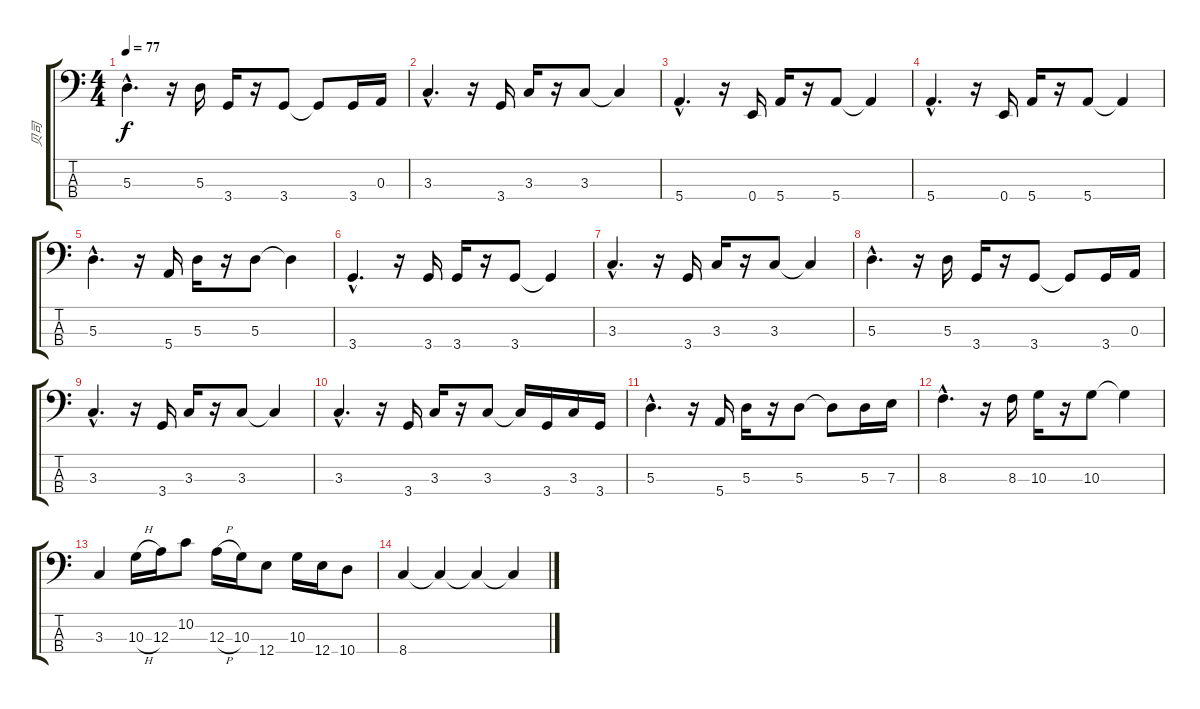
\track ("贝司" "贝司") {instrument electricbassfinger}
\staff {score tabs}
\tuning (G2 D2 A1 E1) {hide}
\ts (4 4)
\tempo 77
\clef f4
\ks c
5.3{hac}.4{d dy f} r.16 5.3.16 3.4.16 r.16 3.4.8 3.4{t}.8 3.4.16 0.3.16 |
3.3{hac}.4{d} r.16 3.4.16 3.3.16 r.16 3.3.8 3.3{t}.4 |
5.4{hac}.4{d} r.16 0.4.16 5.4.16 r.16 5.4.8 5.4{t}.4 |
5.4{hac}.4{d} r.16 0.4.16 5.4.16 r.16 5.4.8 5.4{t}.4 |
5.3{hac}.4{d} r.16 5.4.16 5.3.16 r.16 5.3.8 5.3{t}.4 |
3.4{hac}.4{d} r.16 3.4.16 3.4.16 r.16 3.4.8 3.4{t}.4 |
3.3{hac}.4{d} r.16 3.4.16 3.3.16 r.16 3.3.8 3.3{t}.4 |
5.3{hac}.4{d} r.16 5.3.16 3.4.16 r.16 3.4.8 3.4{t}.8 3.4.16 0.3.16 |
3.3{hac}.4{d} r.16 3.4.16 3.3.16 r.16 3.3.8 3.3{t}.4 |
3.3{hac}.4{d} r.16 3.4.16 3.3.16 r.16 3.3.8 3.3{t}.16 3.4.16 3.3.16 3.4.16 |
5.3{hac}.4{d} r.16 5.4.16 5.3.16 r.16 5.3.8 5.3{t}.8 5.3.16 7.3.16 |
8.3{hac}.4{d} r.16 8.3.16 10.3.16 r.16 10.3.8 10.3{t}.4 |
3.3.4 10.3{h}.16 12.3.16 10.2.8 12.3{h}.16 10.3.16 12.4.8 10.3.16 12.4.16 10.4.8 |
8.4.4 8.4{t}.4 8.4{t}.4 8.4{t}.4
